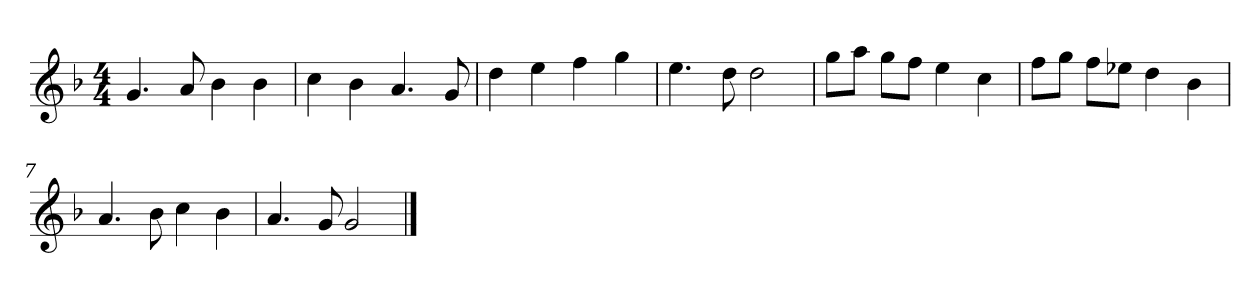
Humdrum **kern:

**kern
*part1
*staff1
*k[b-]
*M4/4
*MM120
=1
4.g
8a
4b-
4b-
=2
4cc
4b-
4.a
8g
=3
4dd
4ee
4ff
4gg
=4
4.ee
8dd
2dd
=5
8ggL
8aaJ
8ggL
8ffJ
4ee
4cc
=6
8ffL
8ggJ
8ffL
8ee-XJ
4dd
4b-
=7
4.a
8b-
4cc
4b-
=8
4.a
8g
2g
==
*-
